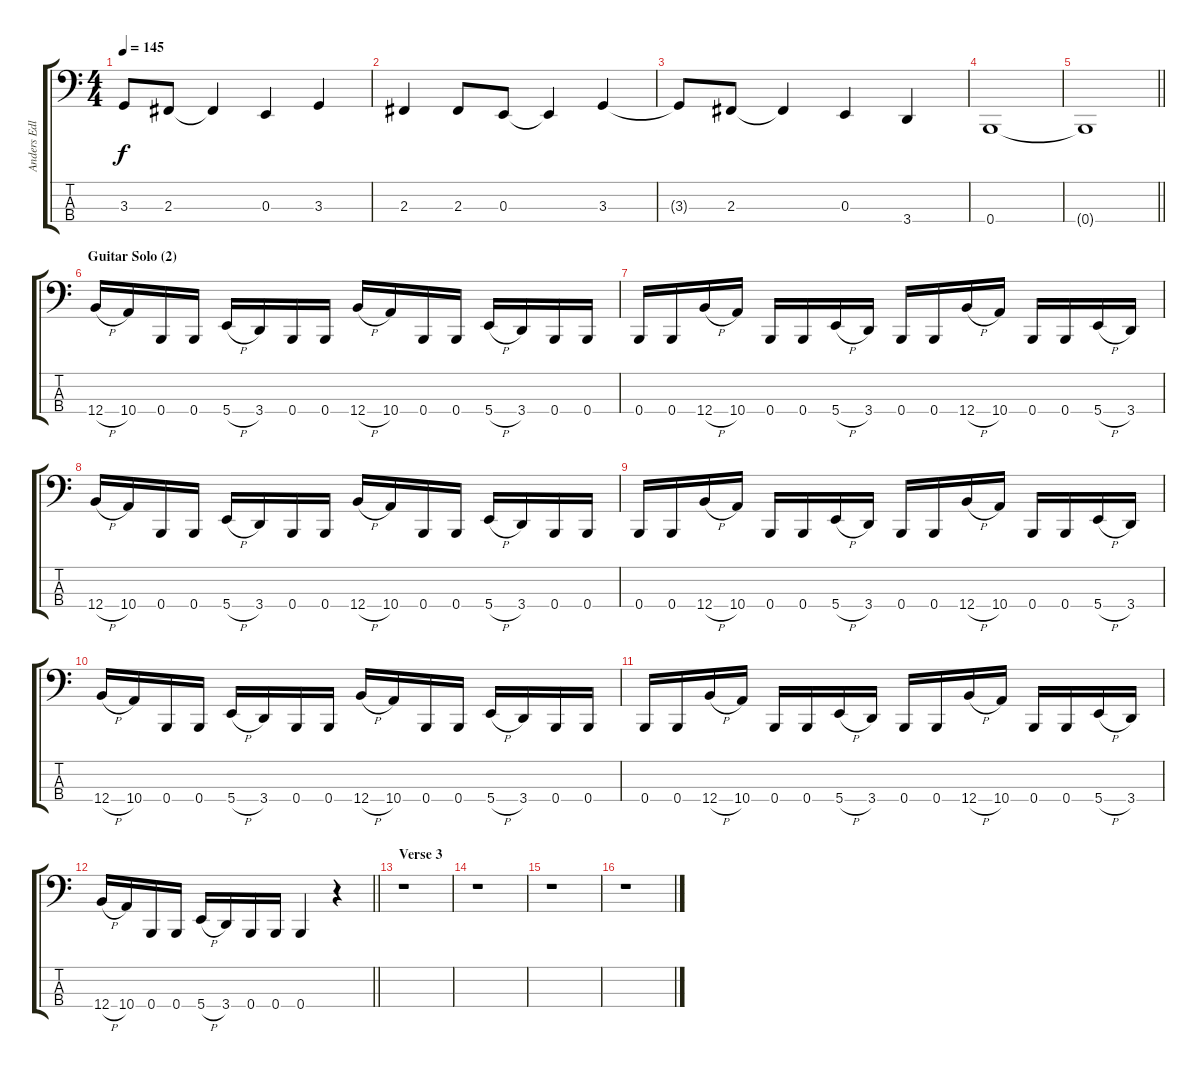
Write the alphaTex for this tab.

\track ("Anders Edlund - bass" "Anders Edl") {instrument electricbasspick}
\staff {score tabs}
\tuning (D2 A1 E1 B0) {hide}
\ts (4 4)
\tempo 145
\clef f4
\ks aminor
3.3{t}.8{dy f} 2.3.8 2.3{t}.4 0.3.4 3.3.4 |
2.3.4 2.3.8 0.3.8 0.3{t}.4 3.3.4 |
3.3{t}.8 2.3.8 2.3{t}.4 0.3.4 3.4.4 |
0.4.1 |
\barLineRight lightlight
0.4{t}.1 |
\section ("" "Guitar Solo (2)")
12.4{h}.16 10.4.16 0.4.16 0.4.16 5.4{h}.16 3.4.16 0.4.16 0.4.16 12.4{h}.16 10.4.16 0.4.16 0.4.16 5.4{h}.16 3.4.16 0.4.16 0.4.16 |
0.4.16 0.4.16 12.4{h}.16 10.4.16 0.4.16 0.4.16 5.4{h}.16 3.4.16 0.4.16 0.4.16 12.4{h}.16 10.4.16 0.4.16 0.4.16 5.4{h}.16 3.4.16 |
12.4{h}.16 10.4.16 0.4.16 0.4.16 5.4{h}.16 3.4.16 0.4.16 0.4.16 12.4{h}.16 10.4.16 0.4.16 0.4.16 5.4{h}.16 3.4.16 0.4.16 0.4.16 |
0.4.16 0.4.16 12.4{h}.16 10.4.16 0.4.16 0.4.16 5.4{h}.16 3.4.16 0.4.16 0.4.16 12.4{h}.16 10.4.16 0.4.16 0.4.16 5.4{h}.16 3.4.16 |
12.4{h}.16 10.4.16 0.4.16 0.4.16 5.4{h}.16 3.4.16 0.4.16 0.4.16 12.4{h}.16 10.4.16 0.4.16 0.4.16 5.4{h}.16 3.4.16 0.4.16 0.4.16 |
0.4.16 0.4.16 12.4{h}.16 10.4.16 0.4.16 0.4.16 5.4{h}.16 3.4.16 0.4.16 0.4.16 12.4{h}.16 10.4.16 0.4.16 0.4.16 5.4{h}.16 3.4.16 |
\barLineRight lightlight
12.4{h}.16 10.4.16 0.4.16 0.4.16 5.4{h}.16 3.4.16 0.4.16 0.4.16 0.4.4 r.4 |
\section ("" "Verse 3")
r.1 |
r.1 |
r.1 |
r.1
